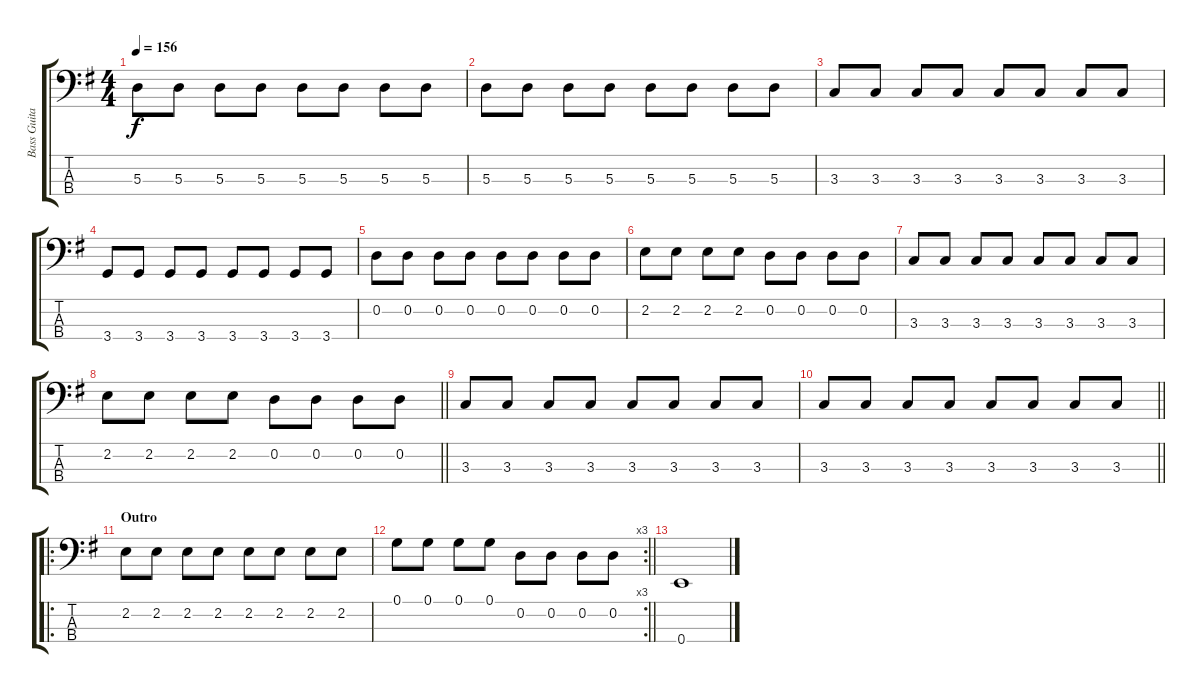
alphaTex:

\track ("Bass Guitar" "Bass Guita") {instrument electricbassfinger}
\staff {score tabs}
\tuning (G2 D2 A1 E1) {hide}
\ts (4 4)
\tempo 156
\clef f4
\ks g
5.3.8{dy f} 5.3.8 5.3.8 5.3.8 5.3.8 5.3.8 5.3.8 5.3.8 |
5.3.8 5.3.8 5.3.8 5.3.8 5.3.8 5.3.8 5.3.8 5.3.8 |
3.3.8 3.3.8 3.3.8 3.3.8 3.3.8 3.3.8 3.3.8 3.3.8 |
3.4.8 3.4.8 3.4.8 3.4.8 3.4.8 3.4.8 3.4.8 3.4.8 |
0.2.8 0.2.8 0.2.8 0.2.8 0.2.8 0.2.8 0.2.8 0.2.8 |
2.2.8 2.2.8 2.2.8 2.2.8 0.2.8 0.2.8 0.2.8 0.2.8 |
3.3.8 3.3.8 3.3.8 3.3.8 3.3.8 3.3.8 3.3.8 3.3.8 |
\barLineRight lightlight
2.2.8 2.2.8 2.2.8 2.2.8 0.2.8 0.2.8 0.2.8 0.2.8 |
3.3.8 3.3.8 3.3.8 3.3.8 3.3.8 3.3.8 3.3.8 3.3.8 |
\barLineRight lightlight
3.3.8 3.3.8 3.3.8 3.3.8 3.3.8 3.3.8 3.3.8 3.3.8 |
\ro
\section ("" "Outro")
2.2.8 2.2.8 2.2.8 2.2.8 2.2.8 2.2.8 2.2.8 2.2.8 |
\rc 3
\barLineRight lightlight
0.1.8 0.1.8 0.1.8 0.1.8 0.2.8 0.2.8 0.2.8 0.2.8 |
0.4.1
